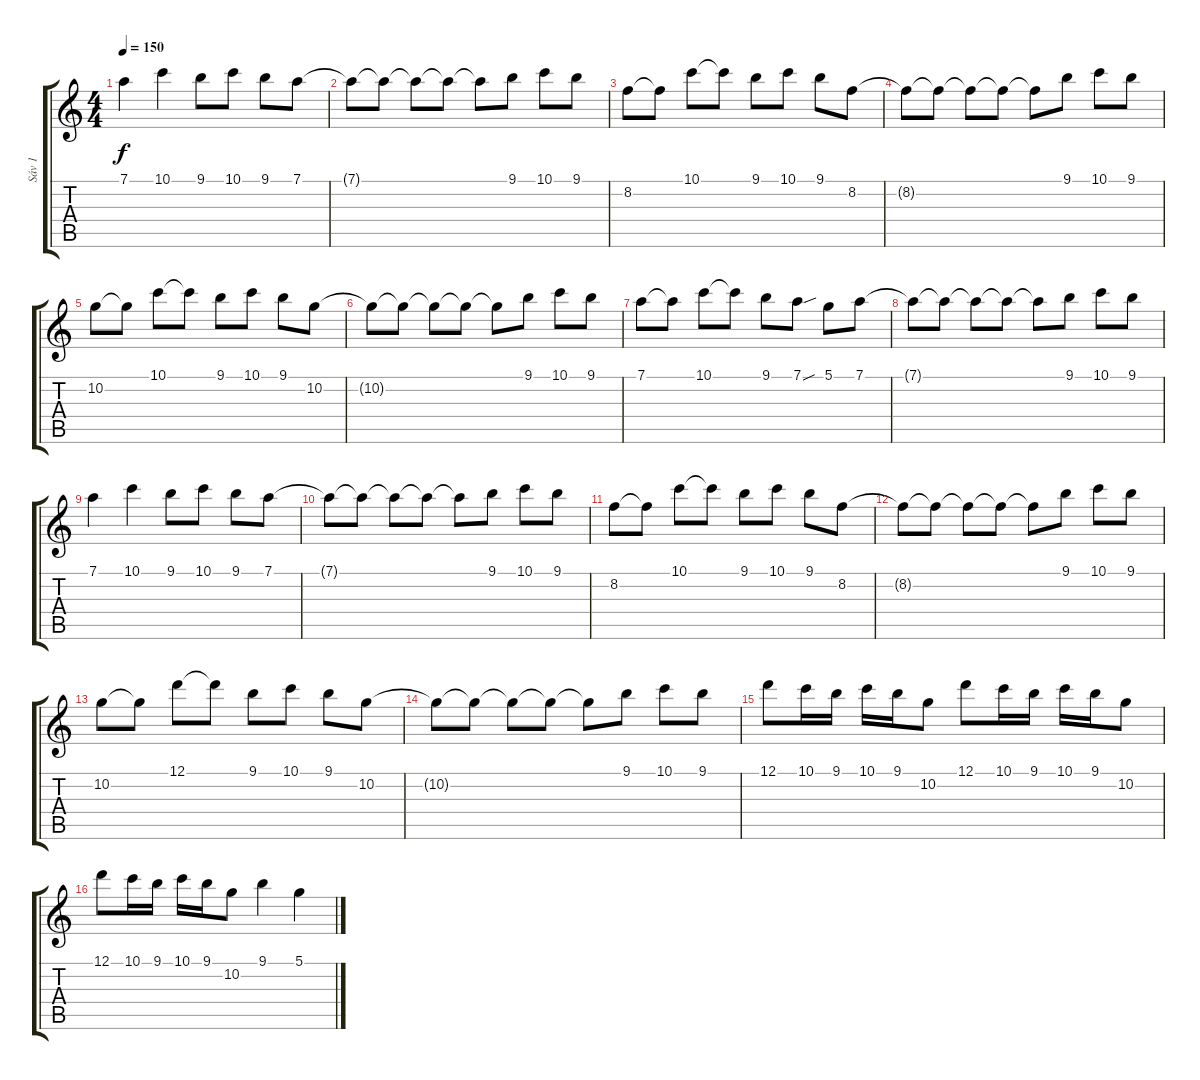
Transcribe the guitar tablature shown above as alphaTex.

\track ("Sáv 1" "Sáv 1") {instrument distortionguitar}
\staff {score tabs}
\tuning (D4 A3 F3 C3 G2 C2) {hide}
\ts (4 4)
\tempo 150
\clef g2
\ks c
7.1.4{dy f} 10.1.4 9.1.8 10.1.8 9.1.8 7.1.8 |
7.1{t}.8 7.1{t}.8 7.1{t}.8 7.1{t}.8 7.1{t}.8 9.1.8 10.1.8 9.1.8 |
8.2.8 8.2{t}.8 10.1.8 10.1{t}.8 9.1.8 10.1.8 9.1.8 8.2.8 |
8.2{t}.8 8.2{t}.8 8.2{t}.8 8.2{t}.8 8.2{t}.8 9.1.8 10.1.8 9.1.8 |
10.2.8 10.2{t}.8 10.1.8 10.1{t}.8 9.1.8 10.1.8 9.1.8 10.2.8 |
10.2{t}.8 10.2{t}.8 10.2{t}.8 10.2{t}.8 10.2{t}.8 9.1.8 10.1.8 9.1.8 |
7.1.8 7.1{t}.8 10.1.8 10.1{t}.8 9.1.8 7.1{sou}.8 5.1.8 7.1.8 |
7.1{t}.8 7.1{t}.8 7.1{t}.8 7.1{t}.8 7.1{t}.8 9.1.8 10.1.8 9.1.8 |
7.1.4 10.1.4 9.1.8 10.1.8 9.1.8 7.1.8 |
7.1{t}.8 7.1{t}.8 7.1{t}.8 7.1{t}.8 7.1{t}.8 9.1.8 10.1.8 9.1.8 |
8.2.8 8.2{t}.8 10.1.8 10.1{t}.8 9.1.8 10.1.8 9.1.8 8.2.8 |
8.2{t}.8 8.2{t}.8 8.2{t}.8 8.2{t}.8 8.2{t}.8 9.1.8 10.1.8 9.1.8 |
10.2.8 10.2{t}.8 12.1.8 12.1{t}.8 9.1.8 10.1.8 9.1.8 10.2.8 |
10.2{t}.8 10.2{t}.8 10.2{t}.8 10.2{t}.8 10.2{t}.8 9.1.8 10.1.8 9.1.8 |
12.1.8 10.1.16 9.1.16 10.1.16 9.1.16 10.2.8 12.1.8 10.1.16 9.1.16 10.1.16 9.1.16 10.2.8 |
12.1.8 10.1.16 9.1.16 10.1.16 9.1.16 10.2.8 9.1.4 5.1.4
